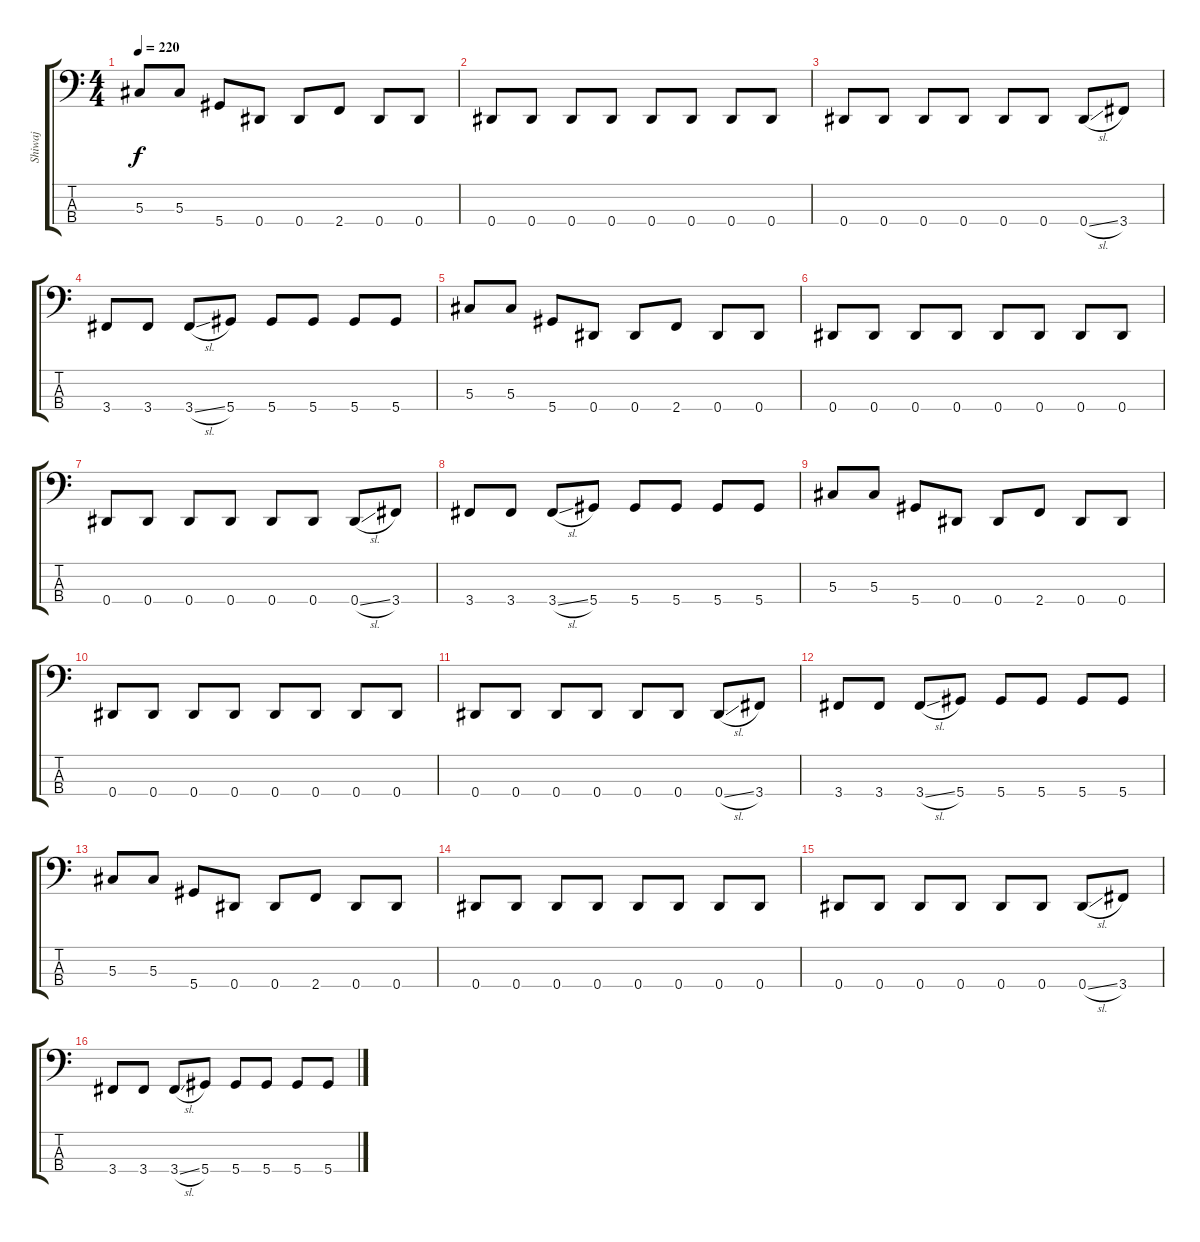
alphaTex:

\track ("Shiwaj" "Shiwaj") {instrument electricbasspick}
\staff {score tabs}
\tuning (Gb2 Db2 Ab1 Eb1) {hide}
\ts (4 4)
\tempo 220
\clef f4
\ks c
5.3.8{dy f} 5.3.8 5.4.8 0.4.8 0.4.8 2.4.8 0.4.8 0.4.8 |
0.4.8 0.4.8 0.4.8 0.4.8 0.4.8 0.4.8 0.4.8 0.4.8 |
0.4.8 0.4.8 0.4.8 0.4.8 0.4.8 0.4.8 0.4{sl}.8 3.4.8 |
3.4.8 3.4.8 3.4{sl}.8 5.4.8 5.4.8 5.4.8 5.4.8 5.4.8 |
5.3.8 5.3.8 5.4.8 0.4.8 0.4.8 2.4.8 0.4.8 0.4.8 |
0.4.8 0.4.8 0.4.8 0.4.8 0.4.8 0.4.8 0.4.8 0.4.8 |
0.4.8 0.4.8 0.4.8 0.4.8 0.4.8 0.4.8 0.4{sl}.8 3.4.8 |
3.4.8 3.4.8 3.4{sl}.8 5.4.8 5.4.8 5.4.8 5.4.8 5.4.8 |
5.3.8 5.3.8 5.4.8 0.4.8 0.4.8 2.4.8 0.4.8 0.4.8 |
0.4.8 0.4.8 0.4.8 0.4.8 0.4.8 0.4.8 0.4.8 0.4.8 |
0.4.8 0.4.8 0.4.8 0.4.8 0.4.8 0.4.8 0.4{sl}.8 3.4.8 |
3.4.8 3.4.8 3.4{sl}.8 5.4.8 5.4.8 5.4.8 5.4.8 5.4.8 |
5.3.8 5.3.8 5.4.8 0.4.8 0.4.8 2.4.8 0.4.8 0.4.8 |
0.4.8 0.4.8 0.4.8 0.4.8 0.4.8 0.4.8 0.4.8 0.4.8 |
0.4.8 0.4.8 0.4.8 0.4.8 0.4.8 0.4.8 0.4{sl}.8 3.4.8 |
3.4.8 3.4.8 3.4{sl}.8 5.4.8 5.4.8 5.4.8 5.4.8 5.4.8
